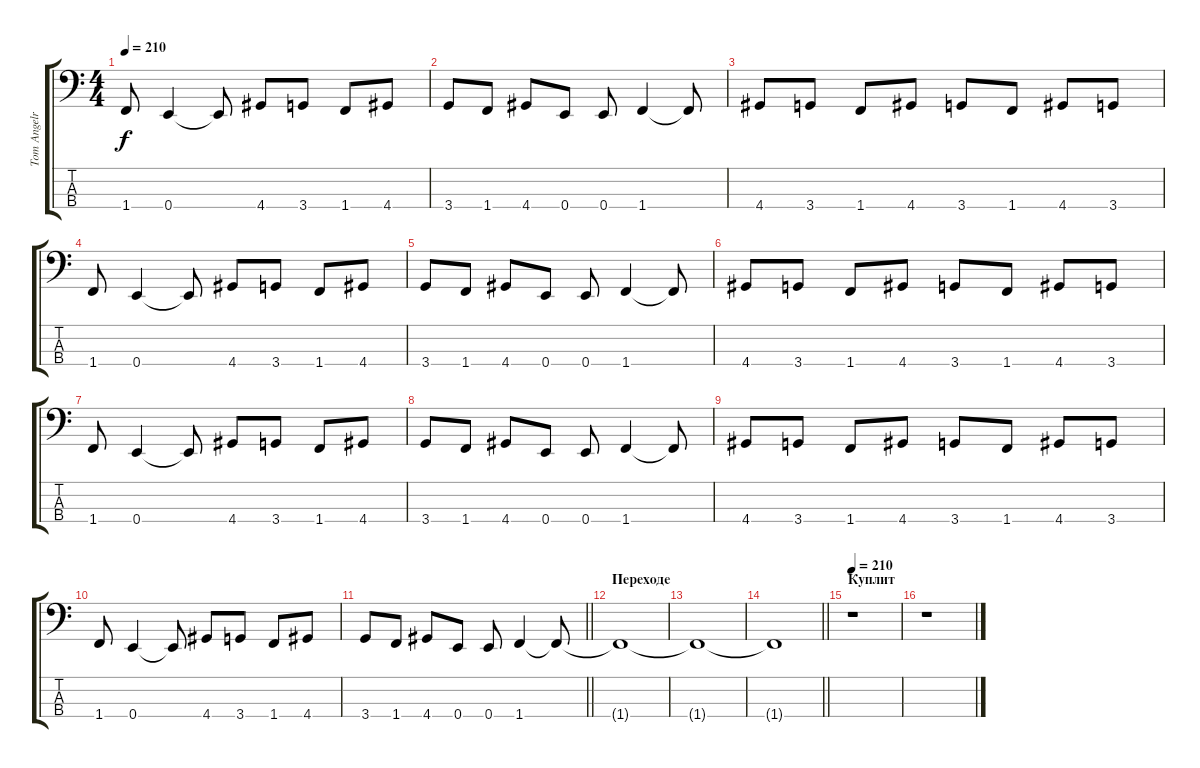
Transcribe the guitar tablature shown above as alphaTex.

\track ("Tom Angelripper" "Tom Angelr") {instrument electricbasspick}
\staff {score tabs}
\tuning (G2 D2 A1 E1) {hide}
\ts (4 4)
\tempo 210
\clef f4
\ks c
1.4.8{dy f} 0.4.4 0.4{t}.8 4.4.8 3.4.8 1.4.8 4.4.8 |
3.4.8 1.4.8 4.4.8 0.4.8 0.4.8 1.4.4 1.4{t}.8 |
4.4.8 3.4.8 1.4.8 4.4.8 3.4.8 1.4.8 4.4.8 3.4.8 |
1.4.8 0.4.4 0.4{t}.8 4.4.8 3.4.8 1.4.8 4.4.8 |
3.4.8 1.4.8 4.4.8 0.4.8 0.4.8 1.4.4 1.4{t}.8 |
4.4.8 3.4.8 1.4.8 4.4.8 3.4.8 1.4.8 4.4.8 3.4.8 |
1.4.8 0.4.4 0.4{t}.8 4.4.8 3.4.8 1.4.8 4.4.8 |
3.4.8 1.4.8 4.4.8 0.4.8 0.4.8 1.4.4 1.4{t}.8 |
4.4.8 3.4.8 1.4.8 4.4.8 3.4.8 1.4.8 4.4.8 3.4.8 |
1.4.8 0.4.4 0.4{t}.8 4.4.8 3.4.8 1.4.8 4.4.8 |
\barLineRight lightlight
3.4.8 1.4.8 4.4.8 0.4.8 0.4.8 1.4.4 1.4{t}.8 |
\section ("" "Переходе")
1.4{t}.1 |
1.4{t}.1 |
\barLineRight lightlight
1.4{t}.1 |
\section ("" "Куплит")
\tempo 210
r.1 |
r.1
